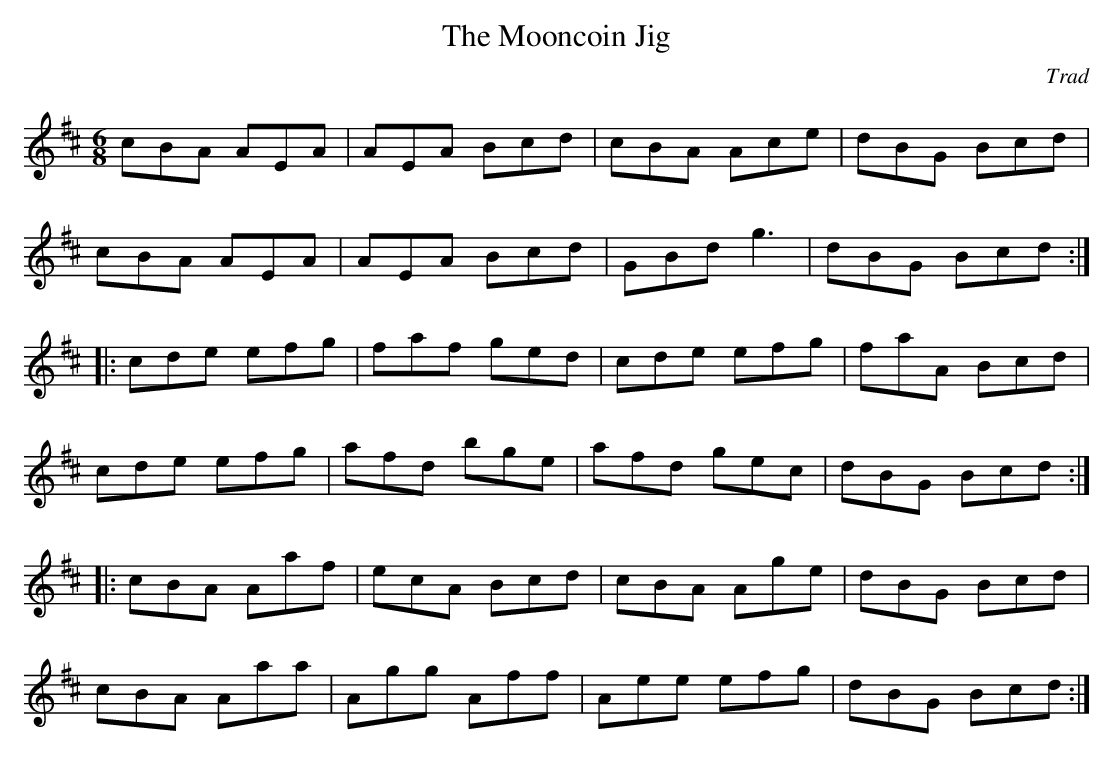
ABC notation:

X:1
T:Mooncoin Jig, The
C:Trad
M:6/8
L:1/8
K:AMix
cBA AEA|AEA Bcd|cBA Ace|dBG Bcd|!
cBA AEA|AEA Bcd|GBd g3|dBG Bcd:|!
|:cde efg|faf ged|cde efg|faA Bcd|!
cde efg|afd bge|afd gec|dBG Bcd:|!
|:cBA Aaf|ecA Bcd|cBA Age|dBG Bcd|!
cBA Aaa|Agg Aff|Aee efg|dBG Bcd:|!
